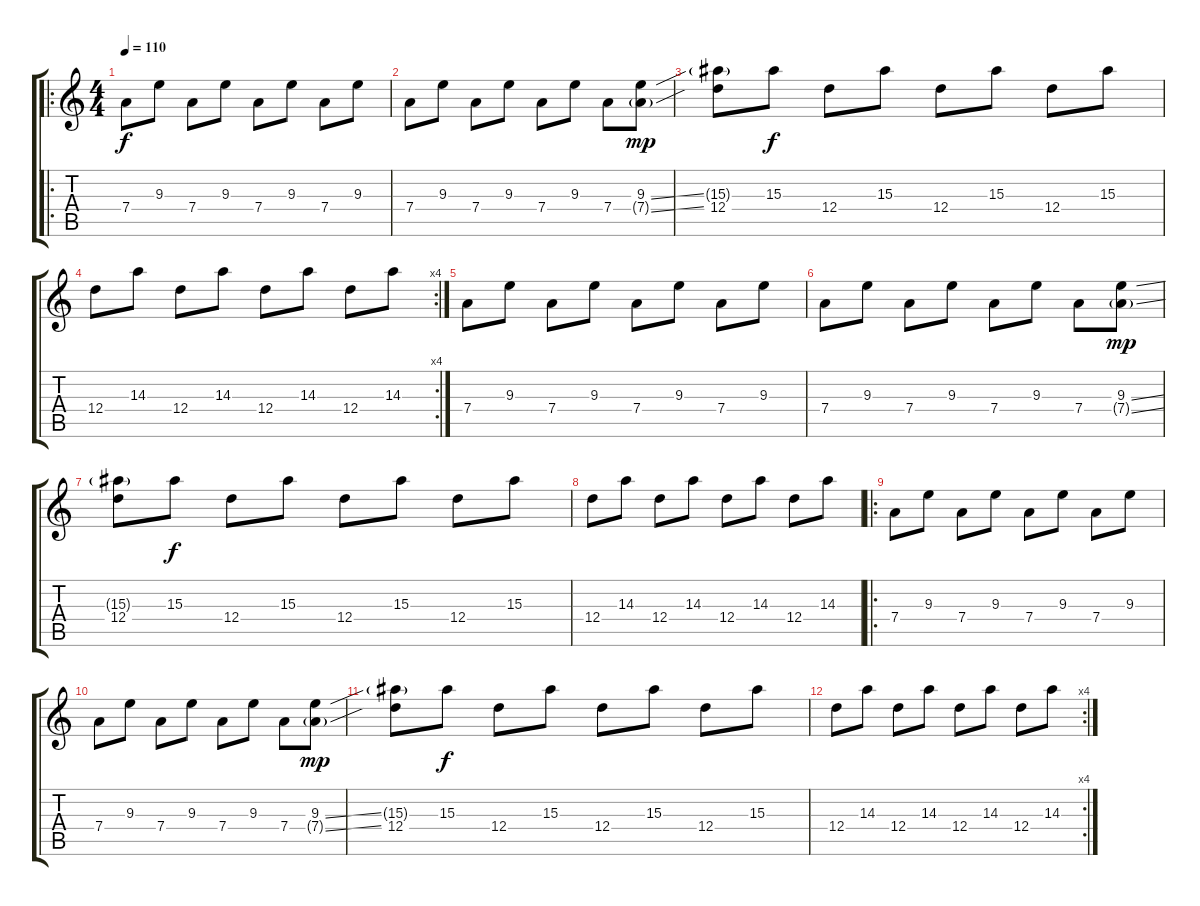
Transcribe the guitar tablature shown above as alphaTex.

\track "" {instrument electricguitarclean}
\staff {score tabs}
\tuning (E4 B3 G3 D3 A2 E2) {hide}
\ro
\ts (4 4)
\tempo 110
\clef g2
\ks c
7.4.8{dy f instrument electricguitarclean} 9.3.8 7.4.8 9.3.8 7.4.8 9.3.8 7.4.8 9.3.8 |
7.4.8 9.3.8 7.4.8 9.3.8 7.4.8 9.3.8 7.4.8 (9.3{ss} 7.4{ss g}).8{dy mp} |
(15.3{g} 12.4).8 15.3.8{dy f} 12.4.8 15.3.8 12.4.8 15.3.8 12.4.8 15.3.8 |
\rc 4
12.4.8 14.3.8 12.4.8 14.3.8 12.4.8 14.3.8 12.4.8 14.3.8 |
7.4.8 9.3.8 7.4.8 9.3.8 7.4.8 9.3.8 7.4.8 9.3.8 |
7.4.8 9.3.8 7.4.8 9.3.8 7.4.8 9.3.8 7.4.8 (9.3{ss} 7.4{ss g}).8{dy mp} |
(15.3{g} 12.4).8 15.3.8{dy f} 12.4.8 15.3.8 12.4.8 15.3.8 12.4.8 15.3.8 |
12.4.8 14.3.8 12.4.8 14.3.8 12.4.8 14.3.8 12.4.8 14.3.8 |
\ro
7.4.8 9.3.8 7.4.8 9.3.8 7.4.8 9.3.8 7.4.8 9.3.8 |
7.4.8 9.3.8 7.4.8 9.3.8 7.4.8 9.3.8 7.4.8 (9.3{ss} 7.4{ss g}).8{dy mp} |
(15.3{g} 12.4).8 15.3.8{dy f} 12.4.8 15.3.8 12.4.8 15.3.8 12.4.8 15.3.8 |
\rc 4
12.4.8 14.3.8 12.4.8 14.3.8 12.4.8 14.3.8 12.4.8 14.3.8
